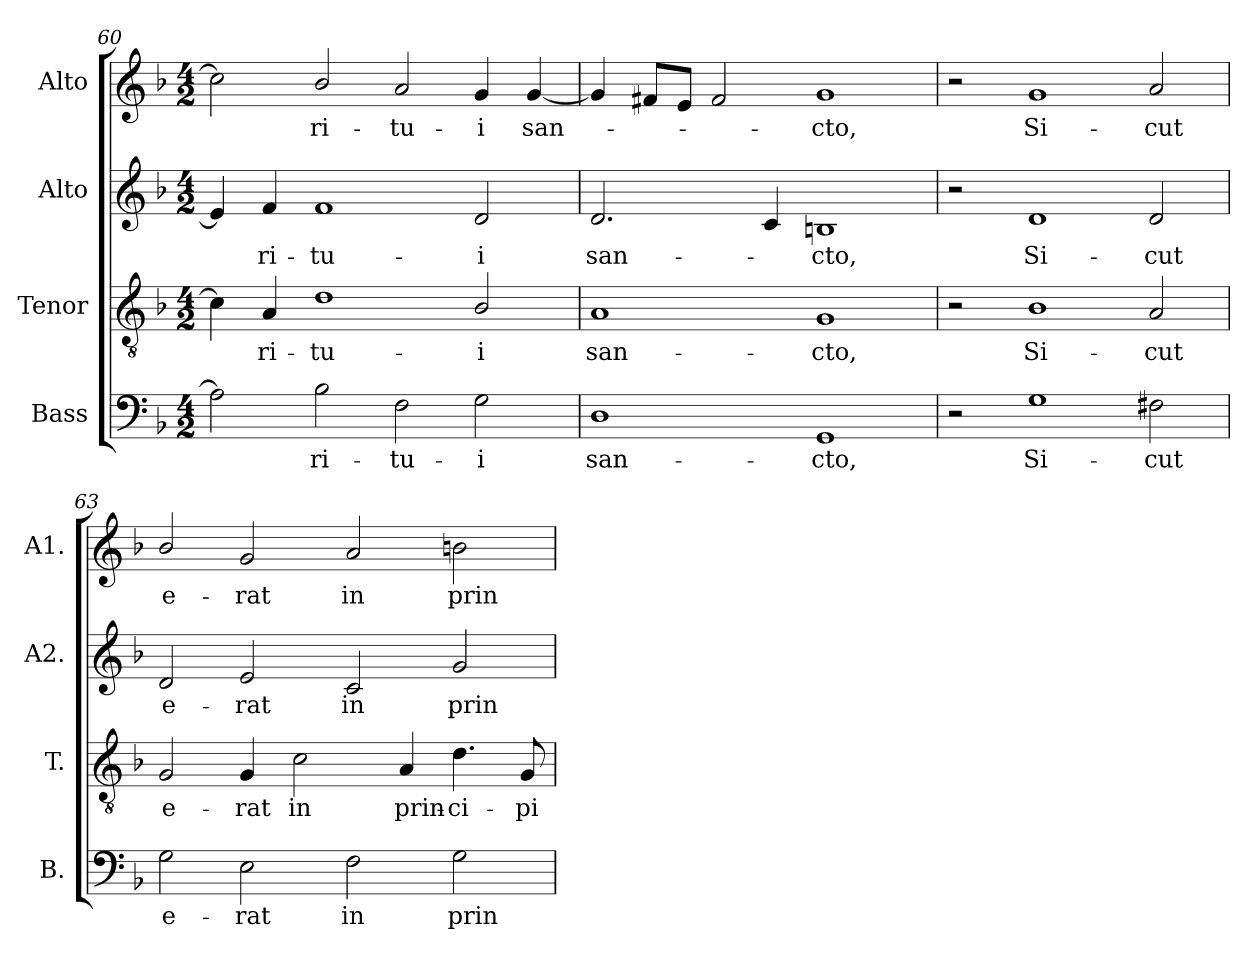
**kern	**text	**kern	**text	**kern	**text	**kern	**text
*part4	*part4	*part3	*part3	*part2	*part2	*part1	*part1
*staff4	*staff4	*staff3	*staff3	*staff2	*staff2	*staff1	*staff1
*I"Bass	*	*I"Tenor	*	*I"Alto	*	*I"Alto	*
*I'B.	*	*I'T.	*	*I'A2.	*	*I'A1.	*
!!LO:LB:g=z
*clefF4	*	*clefGv2	*	*clefG2	*	*clefG2	*
*	*	*ITrd7c12	*	*	*	*	*
*k[b-]	*	*k[b-]	*	*k[b-]	*	*k[b-]	*
*F:	*	*F:	*	*F:	*	*F:	*
*M4/2	*	*M4/2	*	*M4/2	*	*M4/2	*
=60	=60	=60	=60	=60	=60	=60	=60
2Ai\]	.	4Ci\]	.	4ei/]	.	2cci\]	.
!	!	!	!LO:LY:b:color=#000000	!	!	!	!
!	!	!	!	!	!LO:LY:b:color=#000000	!	!
.	.	4AAi/	-ri-	4fi/	-ri-	.	.
!	!LO:LY:b:color=#000000	!	!	!	!	!	!
!	!	!	!LO:LY:b:color=#000000	!	!	!	!
!	!	!	!	!	!LO:LY:b:color=#000000	!	!
!	!	!	!	!	!	!	!LO:LY:b:color=#000000
2B-i\	-ri-	1Di	-tu-	1fi	-tu-	2b-i/	-ri-
!	!LO:LY:b:color=#000000	!	!	!	!	!	!
!	!	!	!	!	!	!	!LO:LY:b:color=#000000
2Fi\	-tu-	.	.	.	.	2ai/	-tu-
!	!LO:LY:b:color=#000000	!	!	!	!	!	!
!	!	!	!LO:LY:b:color=#000000	!	!	!	!
!	!	!	!	!	!LO:LY:b:color=#000000	!	!
!	!	!	!	!	!	!	!LO:LY:b:color=#000000
2Gi\	-i	2BB-i/	-i	2di/	-i	4gi/	-i
!	!	!	!	!	!	!	!LO:LY:b:color=#000000
.	.	.	.	.	.	[4gi/	san-
=61	=61	=61	=61	=61	=61	=61	=61
!	!LO:LY:b:color=#000000	!	!	!	!	!	!
!	!	!	!LO:LY:b:color=#000000	!	!	!	!
!	!	!	!	!	!LO:LY:b:color=#000000	!	!
1Di	san-	1AAi	san-	2.di/	san-	4gi/]	.
.	.	.	.	.	.	8f#Xi/L	.
.	.	.	.	.	.	8ei/J	.
.	.	.	.	.	.	2f#i/	.
.	.	.	.	4ci/	.	.	.
!	!LO:LY:b:color=#000000	!	!	!	!	!	!
!	!	!	!LO:LY:b:color=#000000	!	!	!	!
!	!	!	!	!	!LO:LY:b:color=#000000	!	!
!	!	!	!	!	!	!	!LO:LY:b:color=#000000
1GGi	-cto,	1GGi	-cto,	1Bni	-cto,	1gi	-cto,
=62	=62	=62	=62	=62	=62	=62	=62
2r	.	2r	.	2r	.	2r	.
!	!LO:LY:b:color=#000000	!	!	!	!	!	!
!	!	!	!LO:LY:b:color=#000000	!	!	!	!
!	!	!	!	!	!LO:LY:b:color=#000000	!	!
!	!	!	!	!	!	!	!LO:LY:b:color=#000000
1Gi	Si-	1BB-i	Si-	1di	Si-	1gi	Si-
!	!LO:LY:b:color=#000000	!	!	!	!	!	!
!	!	!	!LO:LY:b:color=#000000	!	!	!	!
!	!	!	!	!	!LO:LY:b:color=#000000	!	!
!	!	!	!	!	!	!	!LO:LY:b:color=#000000
2F#Xi\	-cut	2AAi/	-cut	2di/	-cut	2ai/	-cut
=63	=63	=63	=63	=63	=63	=63	=63
!	!LO:LY:b:color=#000000	!	!	!	!	!	!
!	!	!	!LO:LY:b:color=#000000	!	!	!	!
!	!	!	!	!	!LO:LY:b:color=#000000	!	!
!	!	!	!	!	!	!	!LO:LY:b:color=#000000
2Gi\	e-	2GGi/	e-	2di/	e-	2b-i/	e-
!	!LO:LY:b:color=#000000	!	!	!	!	!	!
!	!	!	!LO:LY:b:color=#000000	!	!	!	!
!	!	!	!	!	!LO:LY:b:color=#000000	!	!
!	!	!	!	!	!	!	!LO:LY:b:color=#000000
2Ei\	-rat	4GGi/	-rat	2ei/	-rat	2gi/	-rat
!	!	!	!LO:LY:b:color=#000000	!	!	!	!
.	.	2Ci\	in	.	.	.	.
!	!LO:LY:b:color=#000000	!	!	!	!	!	!
!	!	!	!	!	!LO:LY:b:color=#000000	!	!
!	!	!	!	!	!	!	!LO:LY:b:color=#000000
2Fi\	in	.	.	2ci/	in	2ai/	in
!	!	!	!LO:LY:b:color=#000000	!	!	!	!
.	.	4AAi/	prin-	.	.	.	.
!	!LO:LY:b:color=#000000	!	!	!	!	!	!
!	!	!	!LO:LY:b:color=#000000	!	!	!	!
!	!	!	!	!	!LO:LY:b:color=#000000	!	!
!	!	!	!	!	!	!	!LO:LY:b:color=#000000
2Gi\	prin-	4.Di\	-ci-	2gi/	prin-	2bni\	prin-
!	!	!	!LO:LY:b:color=#000000	!	!	!	!
.	.	8GGi/	-pi-	.	.	.	.
=	=	=	=	=	=	=	=
*-	*-	*-	*-	*-	*-	*-	*-
